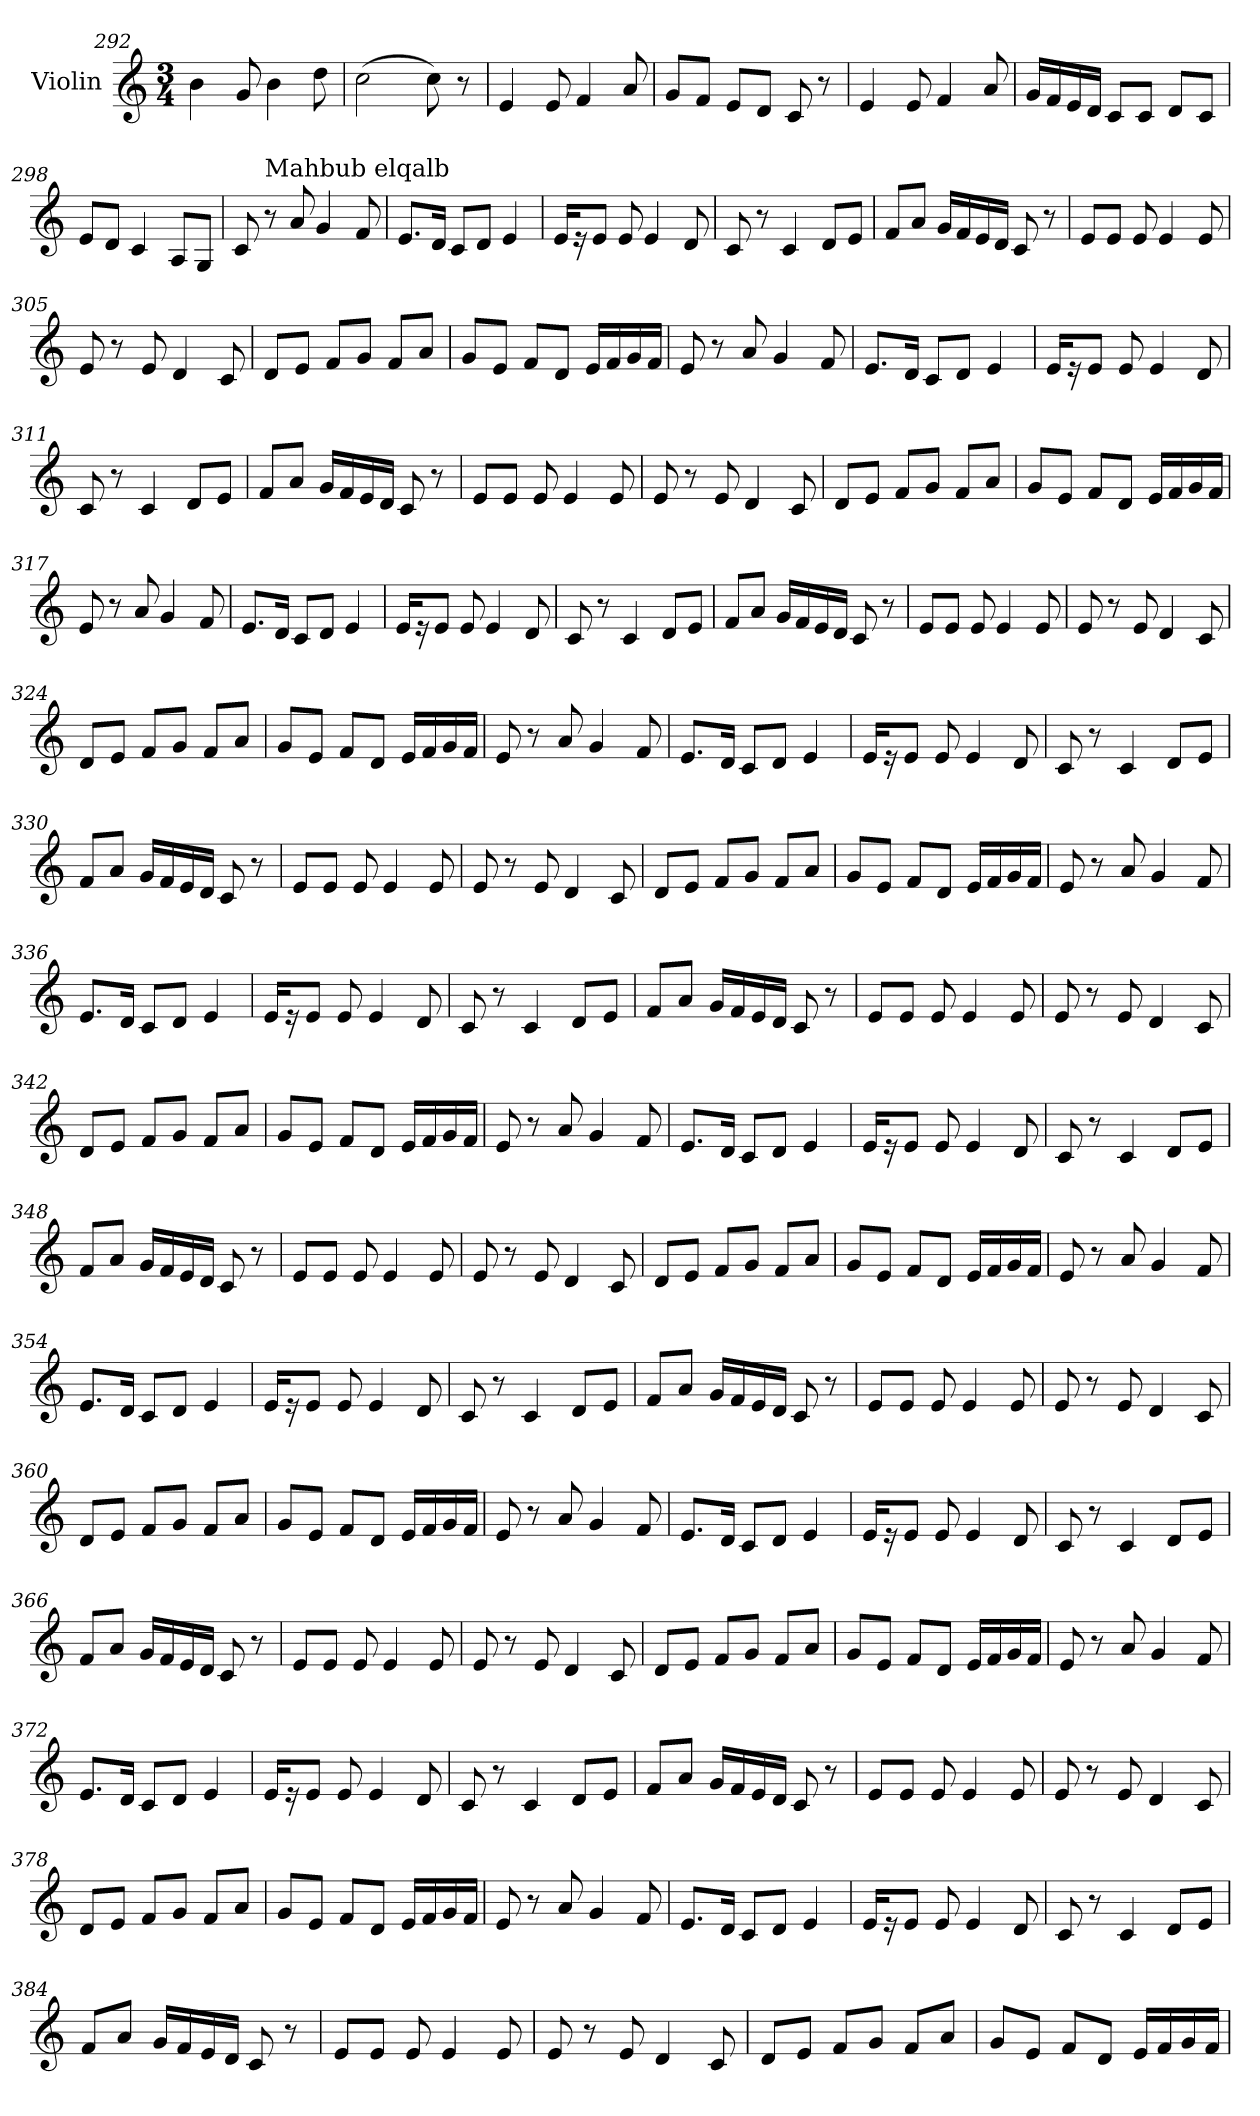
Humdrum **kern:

**kern
*part1
*staff1
*I"Violin
*clefG2
*k[]
*M3/4
=292
4b\
8g/
4b\
8dd\
=293
(>2cc\
8cc\)
8r
=294
4e/
8e/
4f/
8a/
!!LO:LB:g=z
=295
8g/L
8f/J
8e/L
8d/J
8c/
8r
=296
4e/
8e/
4f/
8a/
=297
16g/LL
16f/
16e/
16d/JJ
8c/L
8c/J
8d/L
8c/J
=298
8e/L
8d/J
4c/
8A/L
8G/J
=299
*MM65
8c/
!LO:TX:a:t=Mahbub elqalb
8r
8a/
4g/
8f/
=300
8.e/L
16d/Jk
8c/L
8d/J
4e/
!!LO:LB:g=z
=301
16e/KL
16r
8e/J
8e/
4e/
8d/
=302
8c/
8r
4c/
8d/L
8e/J
=303
8f/L
8a/J
16g/LL
16f/
16e/
16d/JJ
8c/
8r
=304
8e/L
8e/J
8e/
4e/
8e/
=305
8e/
8r
8e/
4d/
8c/
=306
8d/L
8e/J
8f/L
8g/J
8f/L
8a/J
!!LO:LB:g=z
=307
8g/L
8e/J
8f/L
8d/J
16e/LL
16f/
16g/
16f/JJ
=308
8e/
8r
8a/
4g/
8f/
=309
8.e/L
16d/Jk
8c/L
8d/J
4e/
=310
16e/KL
16r
8e/J
8e/
4e/
8d/
=311
8c/
8r
4c/
8d/L
8e/J
!!LO:LB:g=z
=312
8f/L
8a/J
16g/LL
16f/
16e/
16d/JJ
8c/
8r
=313
8e/L
8e/J
8e/
4e/
8e/
=314
8e/
8r
8e/
4d/
8c/
=315
8d/L
8e/J
8f/L
8g/J
8f/L
8a/J
=316
8g/L
8e/J
8f/L
8d/J
16e/LL
16f/
16g/
16f/JJ
!!LO:PB:g=z
=317
8e/
8r
8a/
4g/
8f/
=318
8.e/L
16d/Jk
8c/L
8d/J
4e/
=319
16e/KL
16r
8e/J
8e/
4e/
8d/
=320
8c/
8r
4c/
8d/L
8e/J
=321
8f/L
8a/J
16g/LL
16f/
16e/
16d/JJ
8c/
8r
=322
8e/L
8e/J
8e/
4e/
8e/
!!LO:LB:g=z
=323
8e/
8r
8e/
4d/
8c/
=324
8d/L
8e/J
8f/L
8g/J
8f/L
8a/J
=325
8g/L
8e/J
8f/L
8d/J
16e/LL
16f/
16g/
16f/JJ
=326
8e/
8r
8a/
4g/
8f/
=327
8.e/L
16d/Jk
8c/L
8d/J
4e/
=328
16e/KL
16r
8e/J
8e/
4e/
8d/
!!LO:LB:g=z
=329
8c/
8r
4c/
8d/L
8e/J
=330
8f/L
8a/J
16g/LL
16f/
16e/
16d/JJ
8c/
8r
=331
8e/L
8e/J
8e/
4e/
8e/
=332
8e/
8r
8e/
4d/
8c/
=333
8d/L
8e/J
8f/L
8g/J
8f/L
8a/J
=334
8g/L
8e/J
8f/L
8d/J
16e/LL
16f/
16g/
16f/JJ
!!LO:LB:g=z
=335
8e/
8r
8a/
4g/
8f/
=336
8.e/L
16d/Jk
8c/L
8d/J
4e/
=337
16e/KL
16r
8e/J
8e/
4e/
8d/
=338
8c/
8r
4c/
8d/L
8e/J
=339
8f/L
8a/J
16g/LL
16f/
16e/
16d/JJ
8c/
8r
=340
8e/L
8e/J
8e/
4e/
8e/
!!LO:LB:g=z
=341
8e/
8r
8e/
4d/
8c/
=342
8d/L
8e/J
8f/L
8g/J
8f/L
8a/J
=343
8g/L
8e/J
8f/L
8d/J
16e/LL
16f/
16g/
16f/JJ
=344
8e/
8r
8a/
4g/
8f/
=345
8.e/L
16d/Jk
8c/L
8d/J
4e/
=346
16e/KL
16r
8e/J
8e/
4e/
8d/
!!LO:LB:g=z
=347
8c/
8r
4c/
8d/L
8e/J
=348
8f/L
8a/J
16g/LL
16f/
16e/
16d/JJ
8c/
8r
=349
8e/L
8e/J
8e/
4e/
8e/
=350
8e/
8r
8e/
4d/
8c/
=351
8d/L
8e/J
8f/L
8g/J
8f/L
8a/J
=352
8g/L
8e/J
8f/L
8d/J
16e/LL
16f/
16g/
16f/JJ
!!LO:LB:g=z
=353
8e/
8r
8a/
4g/
8f/
=354
8.e/L
16d/Jk
8c/L
8d/J
4e/
=355
16e/KL
16r
8e/J
8e/
4e/
8d/
=356
8c/
8r
4c/
8d/L
8e/J
=357
8f/L
8a/J
16g/LL
16f/
16e/
16d/JJ
8c/
8r
=358
8e/L
8e/J
8e/
4e/
8e/
!!LO:LB:g=z
=359
8e/
8r
8e/
4d/
8c/
=360
8d/L
8e/J
8f/L
8g/J
8f/L
8a/J
=361
8g/L
8e/J
8f/L
8d/J
16e/LL
16f/
16g/
16f/JJ
=362
8e/
8r
8a/
4g/
8f/
=363
8.e/L
16d/Jk
8c/L
8d/J
4e/
=364
16e/KL
16r
8e/J
8e/
4e/
8d/
!!LO:PB:g=z
=365
8c/
8r
4c/
8d/L
8e/J
=366
8f/L
8a/J
16g/LL
16f/
16e/
16d/JJ
8c/
8r
=367
8e/L
8e/J
8e/
4e/
8e/
=368
8e/
8r
8e/
4d/
8c/
=369
8d/L
8e/J
8f/L
8g/J
8f/L
8a/J
=370
8g/L
8e/J
8f/L
8d/J
16e/LL
16f/
16g/
16f/JJ
!!LO:LB:g=z
=371
8e/
8r
8a/
4g/
8f/
=372
8.e/L
16d/Jk
8c/L
8d/J
4e/
=373
16e/KL
16r
8e/J
8e/
4e/
8d/
=374
8c/
8r
4c/
8d/L
8e/J
=375
8f/L
8a/J
16g/LL
16f/
16e/
16d/JJ
8c/
8r
=376
8e/L
8e/J
8e/
4e/
8e/
!!LO:LB:g=z
=377
8e/
8r
8e/
4d/
8c/
=378
8d/L
8e/J
8f/L
8g/J
8f/L
8a/J
=379
8g/L
8e/J
8f/L
8d/J
16e/LL
16f/
16g/
16f/JJ
=380
8e/
8r
8a/
4g/
8f/
=381
8.e/L
16d/Jk
8c/L
8d/J
4e/
=382
16e/KL
16r
8e/J
8e/
4e/
8d/
!!LO:LB:g=z
=383
8c/
8r
4c/
8d/L
8e/J
=384
8f/L
8a/J
16g/LL
16f/
16e/
16d/JJ
8c/
8r
=385
8e/L
8e/J
8e/
4e/
8e/
=386
8e/
8r
8e/
4d/
8c/
=387
8d/L
8e/J
8f/L
8g/J
8f/L
8a/J
=388
8g/L
8e/J
8f/L
8d/J
16e/LL
16f/
16g/
16f/JJ
=
*-
